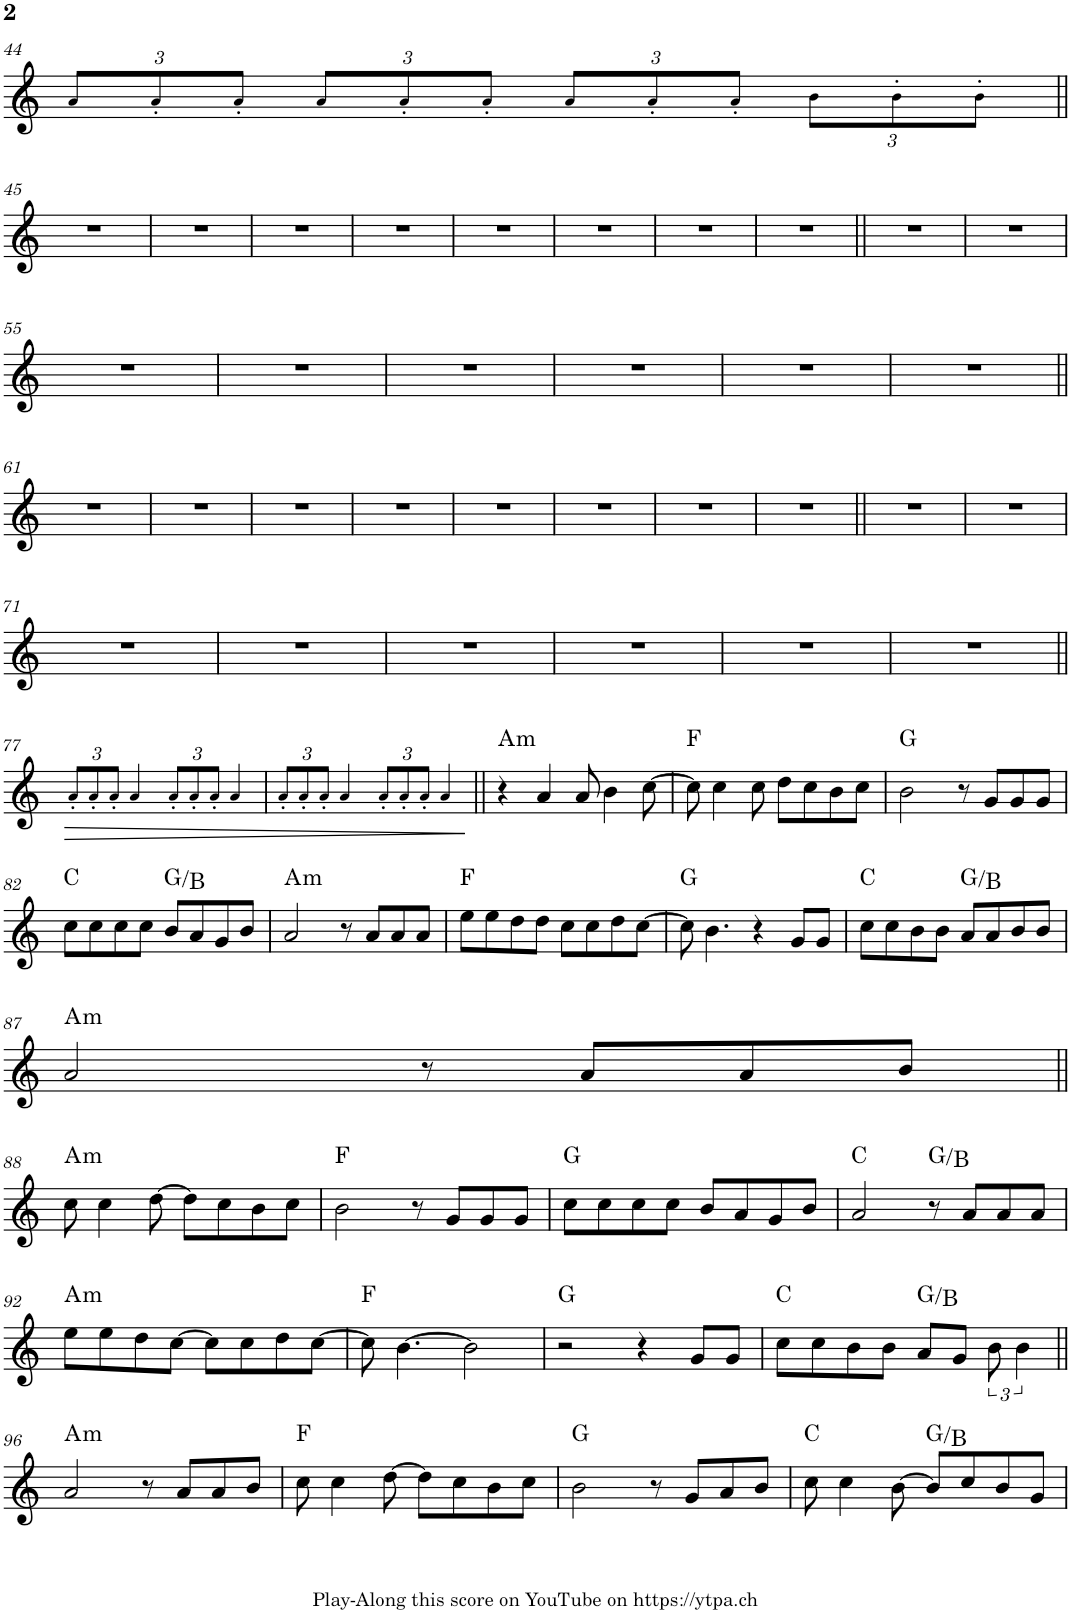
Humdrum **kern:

**kern	**dynam	**harte
*part1	*part1	*part1
*staff1	*staff1	*
*I"Piano	*	*
*I'Pno.	*	*
!!LO:PB:g=z
*clefG2	*	*
*k[]	*	*
*M4/4	*	*
*Xbrackettup	*	*
=44	=44	=44
12a!/L	.	.
12a'!/	.	.
12a'!/J	.	.
12a!/L	.	.
12a'!/	.	.
12a'!/J	.	.
12a!/L	.	.
12a'!/	.	.
12a'!/J	.	.
12b!\L	.	.
12b'!\	.	.
12b'!\J	.	.
!!LO:LB:g=z
=45||	=45||	=45||
1r	.	.
=46	=46	=46
1r	.	.
=47	=47	=47
1r	.	.
=48	=48	=48
1r	.	.
=49	=49	=49
1r	.	.
=50	=50	=50
1r	.	.
=51	=51	=51
1r	.	.
=52	=52	=52
1r	.	.
=53||	=53||	=53||
1r	.	.
=54	=54	=54
1r	.	.
!!LO:LB:g=z
=55	=55	=55
1r	.	.
=56	=56	=56
1r	.	.
=57	=57	=57
1r	.	.
=58	=58	=58
1r	.	.
=59	=59	=59
1r	.	.
=60	=60	=60
1r	.	.
!!LO:LB:g=z
=61||	=61||	=61||
1r	.	.
=62	=62	=62
1r	.	.
=63	=63	=63
1r	.	.
=64	=64	=64
1r	.	.
=65	=65	=65
1r	.	.
=66	=66	=66
1r	.	.
=67	=67	=67
1r	.	.
=68	=68	=68
1r	.	.
=69||	=69||	=69||
1r	.	.
=70	=70	=70
1r	.	.
!!LO:LB:g=z
=71	=71	=71
1r	.	.
=72	=72	=72
1r	.	.
=73	=73	=73
1r	.	.
=74	=74	=74
1r	.	.
=75	=75	=75
1r	.	.
=76	=76	=76
1r	.	.
!!LO:LB:g=z
=77||	=77||	=77||
!	!LO:HP:b	!
12a'!/L	>	.
12a'!/	.	.
12a'!/J	.	.
4a!/	.	.
12a'!/L	.	.
12a'!/	.	.
12a'!/J	.	.
4a!/	.	.
=78	=78	=78
12a'!/L	.	.
12a'!/	.	.
12a'!/J	.	.
4a!/	.	.
12a'!/L	.	.
12a'!/	.	.
12a'!/J	.	.
4a!/	.	.
.	]	.
=79||	=79||	=79||
!	!	!LO:H:kt=m
4r	.	A:min
4a/	.	.
8a/	.	.
4b\	.	.
[8cc\	.	.
=80	=80	=80
8cc\]	.	F:maj
4cc\	.	.
8cc\	.	.
8dd\L	.	.
8cc\	.	.
8b\	.	.
8cc\J	.	.
=81	=81	=81
2b\	.	G:maj
8r	.	.
8g/L	.	.
8g/	.	.
8g/J	.	.
!!LO:LB:g=z
=82	=82	=82
8cc\L	.	C:maj
8cc\	.	.
8cc\	.	.
8cc\J	.	.
8b/L	.	G:maj/3
8a/	.	.
8g/	.	.
8b/J	.	.
=83	=83	=83
!	!	!LO:H:kt=m
2a/	.	A:min
8r	.	.
8a/L	.	.
8a/	.	.
8a/J	.	.
=84	=84	=84
8ee\L	.	F:maj
8ee\	.	.
8dd\	.	.
8dd\J	.	.
8cc\L	.	.
8cc\	.	.
8dd\	.	.
[8cc\J	.	.
=85	=85	=85
8cc\]	.	G:maj
4.b\	.	.
4r	.	.
8g/L	.	.
8g/J	.	.
=86	=86	=86
8cc\L	.	C:maj
8cc\	.	.
8b\	.	.
8b\J	.	.
8a/L	.	G:maj/3
8a/	.	.
8b/	.	.
8b/J	.	.
!!LO:LB:g=z
=87	=87	=87
!	!	!LO:H:kt=m
2a/	.	A:min
8r	.	.
8a/L	.	.
8a/	.	.
8b/J	.	.
!!LO:LB:g=z
=88||	=88||	=88||
!	!	!LO:H:kt=m
8cc\	.	A:min
4cc\	.	.
[8dd\	.	.
8dd\L]	.	.
8cc\	.	.
8b\	.	.
8cc\J	.	.
=89	=89	=89
2b\	.	F:maj
8r	.	.
8g/L	.	.
8g/	.	.
8g/J	.	.
=90	=90	=90
8cc\L	.	G:maj
8cc\	.	.
8cc\	.	.
8cc\J	.	.
8b/L	.	.
8a/	.	.
8g/	.	.
8b/J	.	.
=91	=91	=91
2a/	.	C:maj
8r	.	G:maj/3
8a/L	.	.
8a/	.	.
8a/J	.	.
!!LO:LB:g=z
=92	=92	=92
!	!	!LO:H:kt=m
8ee\L	.	A:min
8ee\	.	.
8dd\	.	.
[8cc\J	.	.
8cc\L]	.	.
8cc\	.	.
8dd\	.	.
[8cc\J	.	.
=93	=93	=93
8cc\]	.	F:maj
[4.b\	.	.
2b\]	.	.
=94	=94	=94
2r	.	G:maj
4r	.	.
8g/L	.	.
8g/J	.	.
=95	=95	=95
8cc\L	.	C:maj
8cc\	.	.
8b\	.	.
8b\J	.	.
8a/L	.	G:maj/3
8g/J	.	.
*brackettup	*	*
12b\	.	.
6b\	.	.
!!LO:LB:g=z
=96||	=96||	=96||
!	!	!LO:H:kt=m
2a/	.	A:min
8r	.	.
8a/L	.	.
8a/	.	.
8b/J	.	.
=97	=97	=97
8cc\	.	F:maj
4cc\	.	.
[8dd\	.	.
8dd\L]	.	.
8cc\	.	.
8b\	.	.
8cc\J	.	.
=98	=98	=98
2b\	.	G:maj
8r	.	.
8g/L	.	.
8a/	.	.
8b/J	.	.
=99	=99	=99
8cc\	.	C:maj
4cc\	.	.
[8b\	.	.
8b/L]	.	G:maj/3
8cc/	.	.
8b/	.	.
8g/J	.	.
=	=	=
*-	*-	*-
